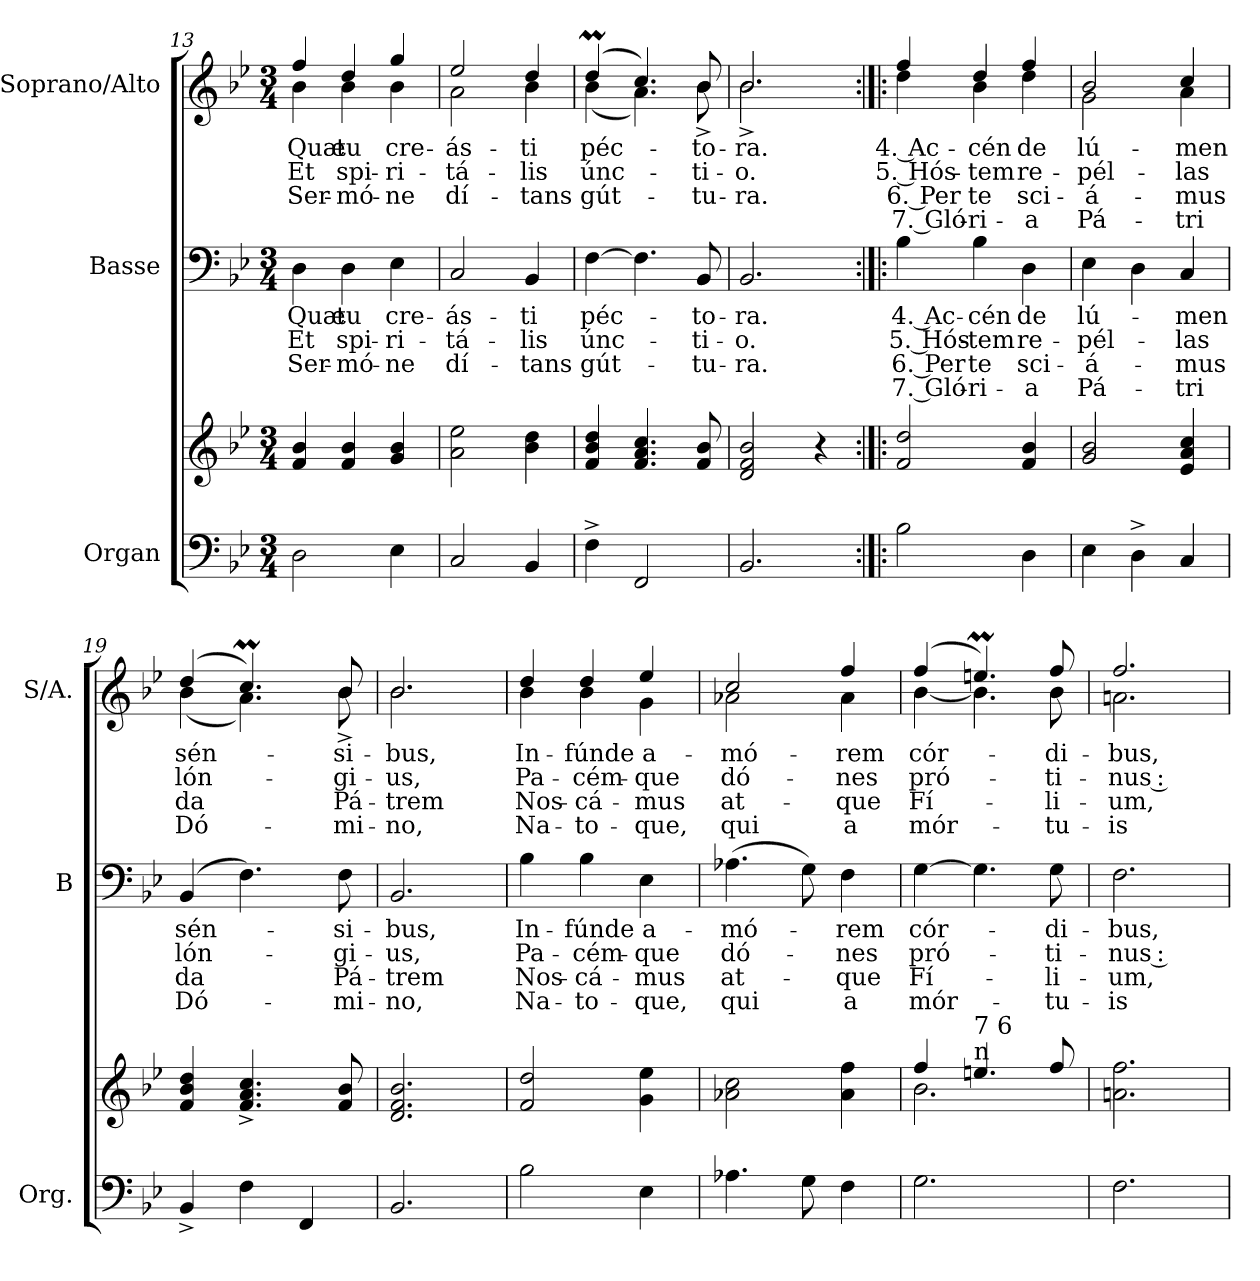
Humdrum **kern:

**kern	**kern	**kern	**text	**text	**text	**text	**kern	**text	**text	**text	**text
*part3	*part3	*part2	*part2	*part2	*part2	*part2	*part1	*part1	*part1	*part1	*part1
*staff4	*staff3	*staff2	*staff2	*staff2	*staff2	*staff2	*staff1	*staff1	*staff1	*staff1	*staff1
*I"Organ	*	*I"Basse	*	*	*	*	*I"Soprano/Alto	*	*	*	*
*I'Org.	*	*I'B	*	*	*	*	*I'S/A.	*	*	*	*
*clefF4	*clefG2	*clefF4	*	*	*	*	*clefG2	*	*	*	*
*k[b-e-]	*k[b-e-]	*k[b-e-]	*	*	*	*	*k[b-e-]	*	*	*	*
*B-:	*B-:	*B-:	*	*	*	*	*B-:	*	*	*	*
*M3/4	*M3/4	*M3/4	*	*	*	*	*M3/4	*	*	*	*
=13	=13	=13	=13	=13	=13	=13	=13	=13	=13	=13	=13
!	!	!	!LO:LY:b	!LO:LY:b	!LO:LY:b	!	!	!LO:LY:b	!LO:LY:b	!LO:LY:b	!
*	*	*	*	*	*	*	*^	*	*	*	*
2D\	4f/ 4b-/	4D\	Quæ	Et	Ser-	.	4ff/	4b-\	Quæ	Et	Ser-	.
!	!	!	!LO:LY:b	!LO:LY:b	!LO:LY:b	!	!	!	!LO:LY:b	!LO:LY:b	!LO:LY:b	!
.	4f/ 4b-/	4D\	tu	spi-	-mó-	.	4dd/	4b-\	tu	spi-	-mó-	.
!	!	!	!LO:LY:b	!LO:LY:b	!LO:LY:b	!	!	!	!LO:LY:b	!LO:LY:b	!LO:LY:b	!
4E-\	4g/ 4b-/	4E-\	cre-	-ri-	-ne	.	4gg/	4b-\	cre-	-ri-	-ne	.
=14	=14	=14	=14	=14	=14	=14	=14	=14	=14	=14	=14	=14
!	!	!	!LO:LY:b	!LO:LY:b	!LO:LY:b	!	!	!	!LO:LY:b	!LO:LY:b	!LO:LY:b	!
2C</	2a\ 2ee-\	2C/	-ás-	-tá-	dí-	.	2ee-/	2a\	-ás-	-tá-	dí-	.
!	!	!	!LO:LY:b	!LO:LY:b	!LO:LY:b	!	!	!	!LO:LY:b	!LO:LY:b	!LO:LY:b	!
4BB-/	4b-\ 4dd\	4BB-/	-ti	-lis	-tans	.	4dd/	4b-\	-ti	-lis	-tans	.
=15	=15	=15	=15	=15	=15	=15	=15	=15	=15	=15	=15	=15
!	!	!	!LO:LY:b	!LO:LY:b	!LO:LY:b	!	!	!	!LO:LY:b	!LO:LY:b	!LO:LY:b	!
4F^\	4f/ 4b-/ 4dd/	[4F\	péc-	únc-	gút-	.	(>4ddm/	(<4b-\	péc-	únc-	gút-	.
2FF/	4.f/ 4.a/ 4.cc/	4.F\]	.	.	.	.	4.cc/)	4.a\)	.	.	.	.
!	!	!	!LO:LY:b	!LO:LY:b	!LO:LY:b	!	!	!	!LO:LY:b	!LO:LY:b	!LO:LY:b	!
.	8f/ 8b-/	8BB-/	-to-	-ti-	-tu-	.	8b-/	8b-^\	-to-	-ti-	-tu-	.
=16	=16	=16	=16	=16	=16	=16	=16	=16	=16	=16	=16	=16
!	!	!	!LO:LY:b	!LO:LY:b	!LO:LY:b	!	!	!	!LO:LY:b	!LO:LY:b	!LO:LY:b	!
2.BB-/	2d/ 2f/ 2b-/	2.BB-/	-ra.	-o.	-ra.	.	2.b-/	2.b-^\	-ra.	-o.	-ra.	.
.	4r	.	.	.	.	.	.	.	.	.	.	.
!!LO:PB:g=z	!!
=17:|!|:	=17:|!|:	=17:|!|:	=17:|!|:	=17:|!|:	=17:|!|:	=17:|!|:	=17:|!|:	=17:|!|:	=17:|!|:	=17:|!|:	=17:|!|:	=17:|!|:
!	!	!	!LO:LY:b	!LO:LY:b	!LO:LY:b	!LO:LY:b	!	!	!LO:LY:b	!LO:LY:b	!LO:LY:b	!LO:LY:b
2B-\	2f/ 2dd/	4B-\	4. Ac-	5. Hós-	6. Per	7. Gló-	4ff/	4dd\	4. Ac-	5. Hós-	6. Per	7. Gló-
!	!	!	!LO:LY:b	!LO:LY:b	!LO:LY:b	!LO:LY:b	!	!	!LO:LY:b	!LO:LY:b	!LO:LY:b	!LO:LY:b
.	.	4B-\	-cén	-tem	te	-ri-	4dd/	4b-\	-cén	-tem	te	-ri-
!	!	!	!LO:LY:b	!LO:LY:b	!LO:LY:b	!LO:LY:b	!	!	!LO:LY:b	!LO:LY:b	!LO:LY:b	!LO:LY:b
4D\	4f/ 4b-/	4D\	de	re-	sci-	-a	4ff/	4dd\	de	re-	sci-	-a
=18	=18	=18	=18	=18	=18	=18	=18	=18	=18	=18	=18	=18
!	!	!	!LO:LY:b	!LO:LY:b	!LO:LY:b	!LO:LY:b	!	!	!LO:LY:b	!LO:LY:b	!LO:LY:b	!LO:LY:b
4E-\	2g/ 2b-/	4E-\	lú-	-pél-	-á-	Pá-	2b-/	2g\	lú-	-pél-	-á-	Pá-
4D^\	.	4D\	.	.	.	.	.	.	.	.	.	.
!	!	!	!LO:LY:b	!LO:LY:b	!LO:LY:b	!LO:LY:b	!	!	!LO:LY:b	!LO:LY:b	!LO:LY:b	!LO:LY:b
4C/	4e-/ 4a/ 4cc/	4C/	-men	-las	-mus	-tri	4cc/	4a\	-men	-las	-mus	-tri
=19	=19	=19	=19	=19	=19	=19	=19	=19	=19	=19	=19	=19
!	!	!	!LO:LY:b	!LO:LY:b	!LO:LY:b	!LO:LY:b	!	!	!LO:LY:b	!LO:LY:b	!LO:LY:b	!LO:LY:b
4BB-^/	4f/ 4b-/ 4dd/	(>4BB-/	sén-	lón-	da	Dó-	(>4dd/	(<4b-\	sén-	lón-	da	Dó-
4F\	4.f/^ 4.a/^ 4.cc/^	4.F\)	.	.	.	.	4.ccM/)	4.a\)	.	.	.	.
4FF/	.	.	.	.	.	.	.	.	.	.	.	.
!	!	!	!LO:LY:b	!LO:LY:b	!LO:LY:b	!LO:LY:b	!	!	!LO:LY:b	!LO:LY:b	!LO:LY:b	!LO:LY:b
.	8f/ 8b-/	8F\	-si-	-gi-	Pá-	-mi-	8b-/	8b-^\	-si-	-gi-	Pá-	-mi-
=20	=20	=20	=20	=20	=20	=20	=20	=20	=20	=20	=20	=20
!	!	!	!LO:LY:b	!LO:LY:b	!LO:LY:b	!LO:LY:b	!	!	!LO:LY:b	!LO:LY:b	!LO:LY:b	!LO:LY:b
2.BB-/	2.d/ 2.f/ 2.b-/	2.BB-/	-bus,	-us,	-trem	-no,	2.b-/	2.b-\	-bus,	-us,	-trem	-no,
=21	=21	=21	=21	=21	=21	=21	=21	=21	=21	=21	=21	=21
!	!	!	!LO:LY:b	!LO:LY:b	!LO:LY:b	!LO:LY:b	!	!	!LO:LY:b	!LO:LY:b	!LO:LY:b	!LO:LY:b
2B-\	2f/ 2dd/	4B-\	In-	Pa-	Nos-	Na-	4dd/	4b-\	In-	Pa-	Nos-	Na-
!	!	!	!LO:LY:b	!LO:LY:b	!LO:LY:b	!LO:LY:b	!	!	!LO:LY:b	!LO:LY:b	!LO:LY:b	!LO:LY:b
.	.	4B-\	-fúnde	-cém-	-cá-	-to-	4dd/	4b-\	-fúnde	-cém-	-cá-	-to-
!	!	!	!LO:LY:b	!LO:LY:b	!LO:LY:b	!LO:LY:b	!	!	!LO:LY:b	!LO:LY:b	!LO:LY:b	!LO:LY:b
4E-\	4g\ 4ee-\	4E-\	a-	-que	-mus	-que,	4ee-/	4g\	a-	-que	-mus	-que,
=22	=22	=22	=22	=22	=22	=22	=22	=22	=22	=22	=22	=22
!	!	!	!LO:LY:b	!LO:LY:b	!LO:LY:b	!LO:LY:b	!	!	!LO:LY:b	!LO:LY:b	!LO:LY:b	!LO:LY:b
4.A-X\	2a-X\ 2cc\	(>4.A-X\	-mó-	dó-	at-	qui	2cc/	2a-X\	-mó-	dó-	at-	qui
8G\	.	8G\)	.	.	.	.	.	.	.	.	.	.
!	!	!	!LO:LY:b	!LO:LY:b	!LO:LY:b	!LO:LY:b	!	!	!LO:LY:b	!LO:LY:b	!LO:LY:b	!LO:LY:b
4F\	4a-\ 4ff\	4F\	-rem	-nes	-que	a	4ff/	4a-\	-rem	-nes	-que	a
=23	=23	=23	=23	=23	=23	=23	=23	=23	=23	=23	=23	=23
*	*^	*	*	*	*	*	*	*	*	*	*	*
!	!	!	!	!LO:LY:b	!LO:LY:b	!LO:LY:b	!LO:LY:b	!	!	!LO:LY:b	!LO:LY:b	!LO:LY:b	!LO:LY:b
2.G\	4ff/	2.b-\	[4G\	cór-	pró-	Fí-	mór-	(>4ff/	[4b-\	cór-	pró-	Fí-	mór-
!	!LO:TX:a:t=7 6	!	!	!	!	!	!	!	!	!	!	!	!
!	!LO:TX:a:t=n	!	!	!	!	!	!	!	!	!	!	!	!
.	4.een/	.	4.G\]	.	.	.	.	4.eenm/)	4.b-\]	.	.	.	.
!	!	!	!	!LO:LY:b	!LO:LY:b	!LO:LY:b	!LO:LY:b	!	!	!LO:LY:b	!LO:LY:b	!LO:LY:b	!LO:LY:b
.	8ff/	.	8G\	-di-	-ti-	-li-	-tu-	8ff/	8b-\	-di-	-ti-	-li-	-tu-
*	*v	*v	*	*	*	*	*	*	*	*	*	*	*
=24	=24	=24	=24	=24	=24	=24	=24	=24	=24	=24	=24	=24
!	!	!	!LO:LY:b	!LO:LY:b	!LO:LY:b	!LO:LY:b	!	!	!LO:LY:b	!LO:LY:b	!LO:LY:b	!LO:LY:b
2.F\	2.an\ 2.ff\	2.F\	-bus,	nus :	-um,	-is	2.ff/	2.an\	-bus,	nus :	-um,	-is
*	*	*	*	*	*	*	*v	*v	*	*	*	*
=	=	=	=	=	=	=	=	=	=	=	=
*-	*-	*-	*-	*-	*-	*-	*-	*-	*-	*-	*-
